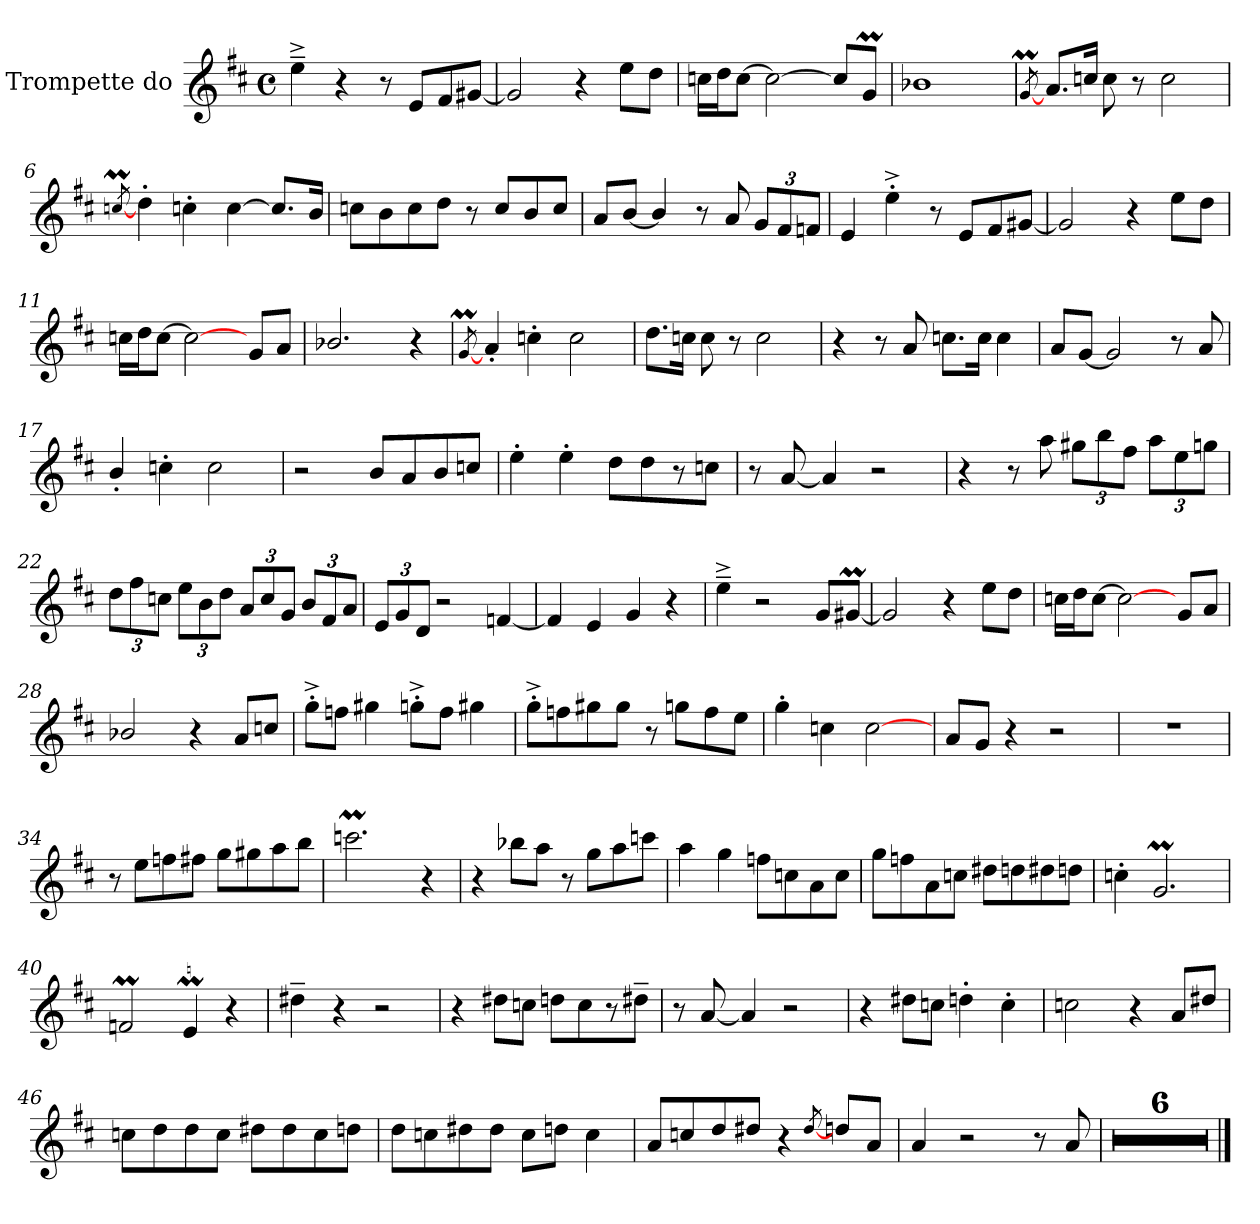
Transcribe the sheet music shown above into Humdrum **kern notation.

**kern
*part1
*staff1
*I"Trompette do
*I'Tpt
*clefG2
*ITrd1c2
*k[]
*C:
*M4/4
*met(c)
=1
4dd^>~>\
4r
8r
8d/L
8e/
[8f#X/J
=2
2f#/]
4r
8dd\L
8cc\J
=3
16b-X\LL
16cc\J
[8b-\J
2b-\_
8b-/L]
8fM/J
=4
1a-X
!!LO:LB:g=z
=5
[8qfM/
8.g/L
16b-X/Jk
8b-\
8r
2b-\
=6
[8qb-XM/
4cc'>\
4b-'>\
[4b-\
8.b-/L]
16a/Jk
=7
8b-X\L
8a\
8b-\
8cc\J
8r
8b-/L
8a/
8b-/J
=8
8g/L
[8a/J
4a/]
8r
8g/
12f/L
12e/
12e-X/J
!!LO:LB:g=z
=9
4d/
4dd'>^>'>\
8r
8d/L
8e/
[8f#X/J
=10
2f#/]
4r
8dd\L
8cc\J
=11
16b-X\LL
16cc\J
[8b-\J
2b-\_
8f/L
8g/J
=12
2.a-X/
4r
=13
[8qfM/
4g'</
4b-X'>\
2b-\
!!LO:LB:g=z
=14
8.cc\L
16b-X\Jk
8b-\
8r
2b-\
=15
4r
8r
8g/
8.b-X\L
16b-\Jk
4b-\
=16
8g/L
[8f/J
2f/]
8r
8g/
=17
4a'</
4b-X'>\
2b-\
=18
2r
8a/L
8g/
8a/
8b-X/J
!!LO:LB:g=z
=19
4dd'>\
4dd'>\
8cc\L
8cc\
8r
8b-X\J
=20
8r
[8g/
4g/]
2r
=21
4r
8r
8gg\
12ff#X\L
12aa\
12ee\J
12gg\L
12dd\
12ffn\J
=22
12cc\L
12ee\
12b-X\J
12dd\L
12a\
12cc\J
12g/L
12b-/
12f/J
12a/L
12e/
12g/J
!!LO:LB:g=z
=23
12d/L
12f/
12c/J
2r
[4e-X/
=24
4e-/]
4d/
4f/
4r
=25
4dd^>~>\
2r
8f/L
[8f#Xm/J
=26
2f#/]
4r
8dd\L
8cc\J
=27
16b-X\LL
16cc\J
[8b-\J
2b-\_
8f/L
8g/J
!!LO:LB:g=z
=28
2a-X/
4r
8g/L
8b-X/J
=29
8ff^>'>\L
8ee-X\J
4ff#X\
8ffn^>'>\L
8ee-\J
4ff#X\
=30
8ff^>'>\L
8ee-X\
8ff#X\
8ff#\J
8r
8ffn\L
8ee-\
8dd\J
=31
4ff'>\
4b-X\
[2b-\
=32
8g/L
8f/J
4r
2r
!!LO:LB:g=z
=33
1r
=34
8r
8dd\L
8ee-X\
8een\J
8ff\L
8ff#X\
8gg\
8aa\J
=35
2.bb-XM\
4r
=36
4r
8aa-X\L
8gg\J
8r
8ff\L
8gg\
8bb-X\J
=37
4gg\
4ff\
8ee-X\L
8b-X\
8g\
8b-\J
!!LO:LB:g=z
=38
8ff\L
8ee-X\
8g\
8b-X\J
8cc#X\L
8ccn\
8cc#X\
8ccn\J
=39
4b-X'>\
2.fM/
=40
2e-XM/
4dM/
4r
=41
4cc#X~>\
4r
2r
=42
4r
8cc#X\L
8b-X\J
8ccn\L
8b-\
8r
8cc#X~>\J
!!LO:LB:g=z
=43
8r
[8g/
4g/]
2r
=44
4r
8cc#X\L
8b-X\J
4ccn'>\
4b-'>\
=45
2b-X\
4r
8g/L
8cc#X/J
=46
8b-X\L
8cc\
8cc\
8b-\J
8cc#X\L
8cc#\
8b-\
8ccn\J
=47
8cc\L
8b-X\
8cc#X\
8cc#\J
8b-\L
8ccn\J
4b-\
!!LO:PB:g=z
=48
8g/L
8b-X/
8cc/
8cc#X/J
4r
[8qcc#/
8cc/L
8g/J
=49
4g/
2r
8r
8g/
=50
1r
=51
1r
!!LO:LB:g=z
=52
1r
=53
1r
=54
1r
=55
1r
==
*-
